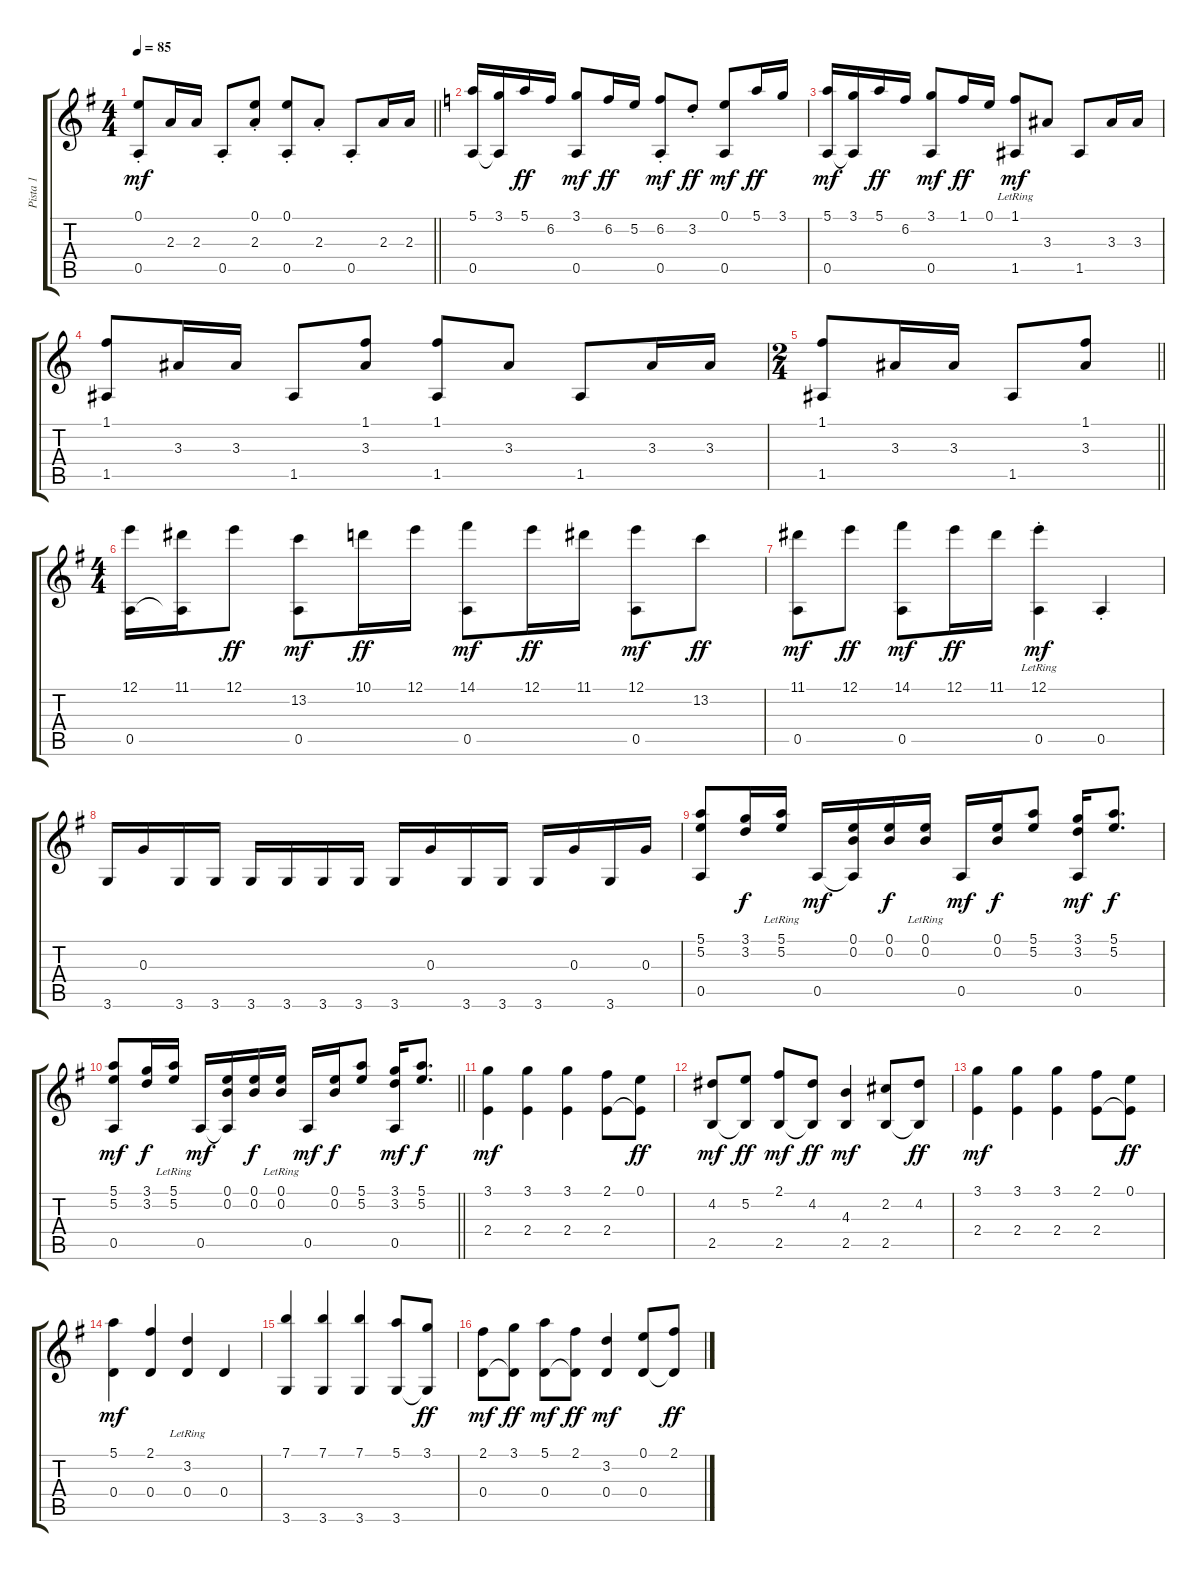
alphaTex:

\track ("Pista 1" "Pista 1") {instrument acousticguitarsteel}
\staff {score tabs}
\tuning (E4 B3 G3 D3 A2 E2) {hide}
\ts (4 4)
\tempo 85
\clef g2
\barLineRight lightlight
\ks eminor
(0.1 0.5{st}).8{dy mf} 2.3.16 2.3.16 0.5{st}.8 (0.1 2.3{st}).8 (0.1 0.5{st}).8 2.3{st}.8 0.5{st}.8 2.3.16 2.3.16 |
\ks aminor
(5.1 0.5).16 (3.1 0.5{t}).16 5.1.16{dy ff} 6.2.16 (3.1 0.5).8{dy mf} 6.2.16{dy ff} 5.2.16 (6.2{st} 0.5).8{dy mf} 3.2{st}.8{dy ff} (0.1 0.5).8{dy mf} 5.1.16{dy ff} 3.1.16 |
(5.1 0.5).16{dy mf} (3.1 0.5{t}).16 5.1.16{dy ff} 6.2.16 (3.1 0.5).8{dy mf} 1.1.16{dy ff} 0.1.16 (1.1{lr} 1.5).8{dy mf} 3.3.8 1.5.8 3.3.16 3.3.16 |
(1.1 1.5).8 3.3.16 3.3.16 1.5.8 (1.1 3.3).8 (1.1 1.5).8 3.3.8 1.5.8 3.3.16 3.3.16 |
\ts (2 4)
\barLineRight lightlight
(1.1 1.5).8 3.3.16 3.3.16 1.5.8 (1.1 3.3).8 |
\ts (4 4)
\ks eminor
(12.1 0.5).16 (11.1 0.5{t}).16 12.1.8{dy ff} (13.2 0.5).8{dy mf} 10.1.16{dy ff} 12.1.16 (14.1 0.5).8{dy mf} 12.1.16{dy ff} 11.1.16 (12.1 0.5).8{dy mf} 13.2.8{dy ff} |
(11.1 0.5).8{dy mf} 12.1.8{dy ff} (14.1 0.5).8{dy mf} 12.1.16{dy ff} 11.1.16 (12.1{lr} 0.5{st}).4{dy mf} 0.5{st}.4 |
3.6.16 0.3.16 3.6.16 3.6.16 3.6.16 3.6.16 3.6.16 3.6.16 3.6.16 0.3.16 3.6.16 3.6.16 3.6.16 0.3.16 3.6.16 0.3.16 |
(5.1 5.2 0.5).8 (3.1 3.2).16{dy f} (5.1{lr} 5.2{lr}).16 0.5.16{dy mf} (0.1 0.2 0.5{t}).16 (0.1 0.2).16{dy f} (0.1{lr} 0.2{lr}).16 0.5.16{dy mf} (0.1 0.2).16{dy f} (5.1 5.2).8 (3.1 3.2 0.5).16{dy mf} (5.1 5.2).8{d dy f} |
\barLineRight lightlight
(5.1 5.2 0.5).8{dy mf} (3.1 3.2).16{dy f} (5.1{lr} 5.2{lr}).16 0.5.16{dy mf} (0.1 0.2 0.5{t}).16 (0.1 0.2).16{dy f} (0.1{lr} 0.2{lr}).16 0.5.16{dy mf} (0.1 0.2).16{dy f} (5.1 5.2).8 (3.1 3.2 0.5).16{dy mf} (5.1 5.2).8{d dy f} |
(3.1 2.4).4{dy mf} (3.1 2.4).4 (3.1 2.4).4 (2.1 2.4).8 (0.1 2.4{t}).8{dy ff} |
(4.2 2.5).8{dy mf} (5.2 2.5{t}).8{dy ff} (2.1 2.5).8{dy mf} (4.2 2.5{t}).8{dy ff} (4.3 2.5).4{dy mf} (2.2 2.5).8 (4.2 2.5{t}).8{dy ff} |
(3.1 2.4).4{dy mf} (3.1 2.4).4 (3.1 2.4).4 (2.1 2.4).8 (0.1 2.4{t}).8{dy ff} |
(5.1 0.4).4{dy mf} (2.1 0.4).4 (3.2{lr} 0.4).4 0.4.4 |
(7.1 3.6).4 (7.1 3.6).4 (7.1 3.6).4 (5.1 3.6).8 (3.1 3.6{t}).8{dy ff} |
(2.1 0.4).8{dy mf} (3.1 0.4{t}).8{dy ff} (5.1 0.4).8{dy mf} (2.1 0.4{t}).8{dy ff} (3.2 0.4).4{dy mf} (0.1 0.4).8 (2.1 0.4{t}).8{dy ff}
